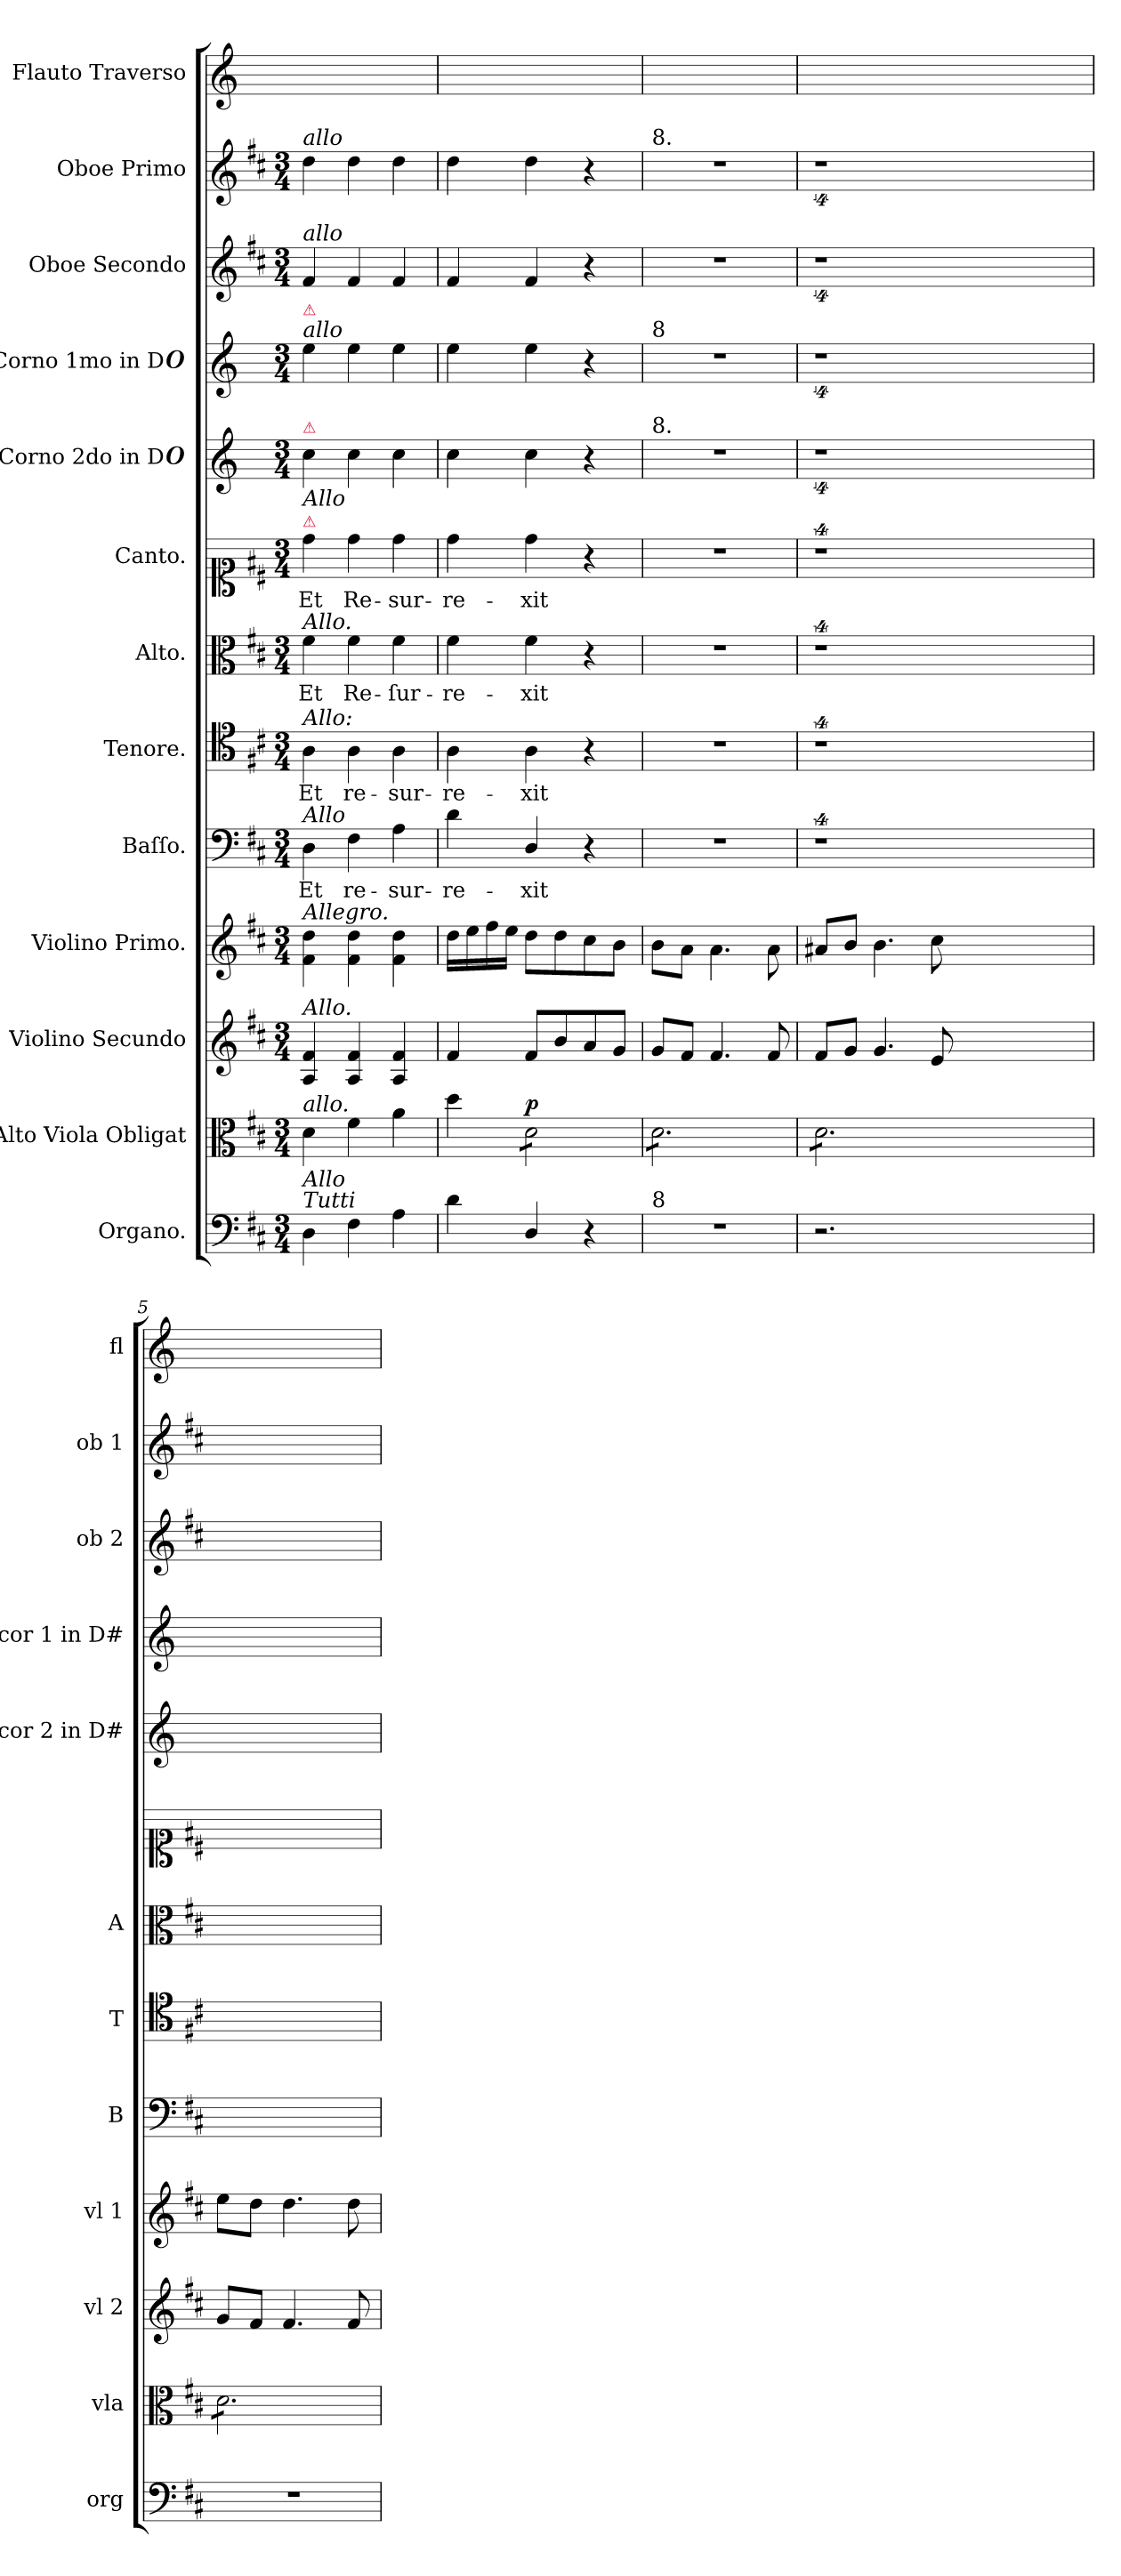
**kern	**kern	**dynam	**kern	**dynam	**kern	**dynam	**kern	**text	**kern	**text	**dynam	**kern	**text	**kern	**text	**dynam	**kern	**dynam	**kern	**dynam	**kern	**kern	**dynam	**kern
*part13	*part12	*part12	*part11	*part11	*part10	*part10	*part9	*part9	*part8	*part8	*part8	*part7	*part7	*part6	*part6	*part6	*part5	*part5	*part4	*part4	*part3	*part2	*part2	*part1
*staff13	*staff12	*staff12	*staff11	*staff11	*staff10	*staff10	*staff9	*staff9	*staff8	*staff8	*staff8	*staff7	*staff7	*staff6	*staff6	*staff6	*staff5	*staff5	*staff4	*staff4	*staff3	*staff2	*staff2	*staff1
*I"Organo.	*I"Alto Viola Obligat	*	*I"Violino Secundo	*	*I"Violino Primo.	*	*I"Baſſo.	*	*I"Tenore.	*	*	*I"Alto.	*	*I"Canto.	*	*	*I"Corno 2do in D#	*	*I"Corno 1mo in D#	*	*I"Oboe Secondo	*I"Oboe Primo	*	*I"Flauto Traverso
*I'org	*I'vla	*	*I'vl 2	*	*I'vl 1	*	*I'B	*	*I'T	*	*	*I'A	*	*	*	*	*I'cor 2 in D#	*	*I'cor 1 in D#	*	*I'ob 2	*I'ob 1	*	*I'fl
*clefF4	*clefC3	*	*clefG2	*	*clefG2	*	*clefF4	*	*clefC4	*	*	*clefC3	*	*clefC1	*	*	*clefG2	*	*clefG2	*	*clefG2	*clefG2	*	*clefG2
*	*	*	*	*	*	*	*	*	*	*	*	*	*	*	*	*	*ITrd6c10	*	*ITrd6c10	*	*	*	*	*
*k[f#c#]	*k[f#c#]	*	*k[f#c#]	*	*k[f#c#]	*	*k[f#c#]	*	*k[f#c#]	*	*	*k[f#c#]	*	*k[f#c#]	*	*	*k[f#c#]	*	*k[f#c#]	*	*k[f#c#]	*k[f#c#]	*	*
*D:	*D:	*	*D:	*	*D:	*	*D:	*	*D:	*	*	*D:	*	*D:	*	*	*	*	*	*	*D:	*D:	*	*
*M3/4	*M3/4	*	*M3/4	*	*M3/4	*	*M3/4	*	*M3/4	*	*	*M3/4	*	*M3/4	*	*	*M3/4	*	*M3/4	*	*M3/4	*M3/4	*	*
=1	=1	=1	=1	=1	=1	=1	=1	=1	=1	=1	=1	=1	=1	=1	=1	=1	=1	=1	=1	=1	=1	=1	=1	=1
!	!	!	!	!	!	!	!	!	!	!	!	!	!	!	!	!	!	!	!	!	!	!LO:TX:a:i:t=allo	!	!
!	!	!	!	!	!	!	!	!	!	!	!	!	!	!	!	!	!	!	!	!	!LO:TX:a:i:t=allo	!	!	!
!	!	!	!	!	!	!	!	!	!	!	!	!	!	!	!	!	!	!	!LO:TX:a:i:t=allo	!	!	!	!	!
!	!	!	!	!	!	!	!	!	!	!	!	!	!	!	!	!	!	!	!LO:TX:a:color=crimson:t=⚠	!	!	!	!	!
!	!	!	!	!	!	!	!	!	!	!	!	!	!	!	!	!	!LO:TX:a:color=crimson:t=⚠	!	!	!	!	!	!	!
!	!	!	!	!	!	!	!	!	!	!	!	!	!	!LO:TX:a:color=crimson:t=⚠	!	!	!	!	!	!	!	!	!	!
!	!	!	!	!	!	!	!	!	!	!	!	!	!	!LO:TX:a:i:t=Allo	!	!	!	!	!	!	!	!	!	!
!	!	!	!	!	!	!	!	!	!	!	!	!LO:TX:a:i:t=Allo.	!	!	!	!	!	!	!	!	!	!	!	!
!	!	!	!	!	!	!	!	!	!LO:TX:a:i:t=Allo&colon;	!	!	!	!	!	!	!	!	!	!	!	!	!	!	!
!	!	!	!	!	!	!	!LO:TX:a:i:t=Allo	!	!	!	!	!	!	!	!	!	!	!	!	!	!	!	!	!
!	!	!	!	!	!LO:TX:a:i:t=Allegro.	!	!	!	!	!	!	!	!	!	!	!	!	!	!	!	!	!	!	!
!	!	!	!LO:TX:a:i:t=Allo.	!	!	!	!	!	!	!	!	!	!	!	!	!	!	!	!	!	!	!	!	!
!	!LO:TX:a:i:t=allo.	!	!	!	!	!	!	!	!	!	!	!	!	!	!	!	!	!	!	!	!	!	!	!
!LO:TX:a:i:t=Tutti	!	!	!	!	!	!	!	!	!	!	!	!	!	!	!	!	!	!	!	!	!	!	!	!
!LO:TX:a:i:t=Allo	!	!	!	!	!	!	!	!	!	!	!	!	!	!	!	!	!	!	!	!	!	!	!	!
!	!	!LO:DY:a	!	!LO:DY:b	!	!LO:DY:b	!	!	!	!	!LO:DY:a	!	!	!	!	!LO:DY:a	!	!LO:DY:b	!	!	!	!	!LO:DY:a	!
4D\	4d\	for	4A/ 4f#/	for	4f#\ 4dd\	for	4D\	Et	4A\	Et	for	4f#\	Et	4dd\	Et	for&colon;	4d\	for&colon;	4f#\	.	4f#/	4dd\	for&colon;	2.ryy
4F#\	4f#\	.	4A/ 4f#/	.	4f#\ 4dd\	.	4F#\	re-	4A\	re-	.	4f#\	Re-	4dd\	Re-	.	4d\	.	4f#\	.	4f#/	4dd\	.	.
!	!	!	!	!	!	!	!	!	!	!	!	!	!	!	!	!	!	!	!	!LO:DY:a	!	!	!	!
4A\	4a\	.	4A/ 4f#/	.	4f#\ 4dd\	.	4A\	-sur-	4A\	-sur-	.	4f#\	-ſur-	4dd\	-sur-	.	4d\	.	4f#\	for&colon;	4f#/	4dd\	.	.
=2	=2	=2	=2	=2	=2	=2	=2	=2	=2	=2	=2	=2	=2	=2	=2	=2	=2	=2	=2	=2	=2	=2	=2	=2
!	!	!	!	!LO:DY:b	!	!LO:DY:b	!	!	!	!	!	!	!	!	!	!	!	!	!	!	!	!	!	!
4d\	4dd\	.	4f#/	p&colon;	16dd\LL	pia	4d\	-re-	4A\	-re-	.	4f#\	-re-	4dd\	-re-	.	4d\	.	4f#\	.	4f#/	4dd\	.	2.ryy
.	.	.	.	.	16ee\	.	.	.	.	.	.	.	.	.	.	.	.	.	.	.	.	.	.	.
.	.	.	.	.	16ff#\	.	.	.	.	.	.	.	.	.	.	.	.	.	.	.	.	.	.	.
.	.	.	.	.	16ee\JJ	.	.	.	.	.	.	.	.	.	.	.	.	.	.	.	.	.	.	.
!	!	!LO:DY:a	!	!	!	!	!	!	!	!	!	!	!	!	!	!	!	!	!	!	!	!	!	!
*	*tremolo	*	*	*	*	*	*	*	*	*	*	*	*	*	*	*	*	*	*	*	*	*	*	*
4D/	8d\L	p	8f#/L	.	8dd\L	.	4D/	-xit	4A\	-xit	.	4f#\	-xit	4dd\	-xit	.	4d\	.	4f#\	.	4f#/	4dd\	.	.
.	8d\	.	8b/	.	8dd\	.	.	.	.	.	.	.	.	.	.	.	.	.	.	.	.	.	.	.
4r	8d\	.	8a/	.	8cc#\	.	4r	.	4r	.	.	4r	.	4r	.	.	4r	.	4r	.	4r	4r	.	.
.	8d\J	.	8g/J	.	8b\J	.	.	.	.	.	.	.	.	.	.	.	.	.	.	.	.	.	.	.
=3	=3	=3	=3	=3	=3	=3	=3	=3	=3	=3	=3	=3	=3	=3	=3	=3	=3	=3	=3	=3	=3	=3	=3	=3
!	!	!	!	!	!	!	!	!	!	!	!	!	!	!	!	!	!	!	!	!	!	!LO:TX:a:t=8.	!	!
!	!	!	!	!	!	!	!	!	!	!	!	!	!	!	!	!	!	!	!LO:TX:a:t=8	!	!	!	!	!
!	!	!	!	!	!	!	!	!	!	!	!	!	!	!	!	!	!LO:TX:a:t=8.	!	!	!	!	!	!	!
!LO:TX:a:t=8	!	!	!	!	!	!	!	!	!	!	!	!	!	!	!	!	!	!	!	!	!	!	!	!
2.r	8d\L	.	8g/L	.	8b\L	.	2.r	.	2.r	.	.	2.r	.	2.r	.	.	2.r	.	2.r	.	2.r	2.r	.	2.ryy
.	8d\	.	8f#/J	.	8a\J	.	.	.	.	.	.	.	.	.	.	.	.	.	.	.	.	.	.	.
.	8d\	.	4.f#/	.	4.a\	.	.	.	.	.	.	.	.	.	.	.	.	.	.	.	.	.	.	.
.	8d\	.	.	.	.	.	.	.	.	.	.	.	.	.	.	.	.	.	.	.	.	.	.	.
.	8d\	.	.	.	.	.	.	.	.	.	.	.	.	.	.	.	.	.	.	.	.	.	.	.
.	8d\J	.	8f#/	.	8a\	.	.	.	.	.	.	.	.	.	.	.	.	.	.	.	.	.	.	.
=4	=4	=4	=4	=4	=4	=4	=4	=4	=4	=4	=4	=4	=4	=4	=4	=4	=4	=4	=4	=4	=4	=4	=4	=4
2.r	8d\L	.	8f#/L	.	8a#X/L	.	4%9r	.	4%9r	.	.	4%9r	.	4%9r	.	.	4%9r	.	4%9r	.	4%9r	4%9r	.	2.ryy
.	8d\	.	8g/J	.	8b/J	.	.	.	.	.	.	.	.	.	.	.	.	.	.	.	.	.	.	.
.	8d\	.	4.g/	.	4.b\	.	.	.	.	.	.	.	.	.	.	.	.	.	.	.	.	.	.	.
.	8d\	.	.	.	.	.	.	.	.	.	.	.	.	.	.	.	.	.	.	.	.	.	.	.
.	8d\	.	.	.	.	.	.	.	.	.	.	.	.	.	.	.	.	.	.	.	.	.	.	.
.	8d\J	.	8e/	.	8cc#\	.	.	.	.	.	.	.	.	.	.	.	.	.	.	.	.	.	.	.
1.ryy	1.ryy	.	1.ryy	.	1.ryy	.	.	.	.	.	.	.	.	.	.	.	.	.	.	.	.	.	.	1.ryy
=5	=5	=5	=5	=5	=5	=5	=5	=5	=5	=5	=5	=5	=5	=5	=5	=5	=5	=5	=5	=5	=5	=5	=5	=5
2.r	8d\L	.	8g/L	.	8ee\L	.	2.ryy	.	2.ryy	.	.	2.ryy	.	2.ryy	.	.	2.ryy	.	2.ryy	.	2.ryy	2.ryy	.	2.ryy
.	8d\	.	8f#/J	.	8dd\J	.	.	.	.	.	.	.	.	.	.	.	.	.	.	.	.	.	.	.
.	8d\	.	4.f#/	.	4.dd\	.	.	.	.	.	.	.	.	.	.	.	.	.	.	.	.	.	.	.
.	8d\	.	.	.	.	.	.	.	.	.	.	.	.	.	.	.	.	.	.	.	.	.	.	.
.	8d\	.	.	.	.	.	.	.	.	.	.	.	.	.	.	.	.	.	.	.	.	.	.	.
.	8d\J	.	8f#/	.	8dd\	.	.	.	.	.	.	.	.	.	.	.	.	.	.	.	.	.	.	.
*	*Xtremolo	*	*	*	*	*	*	*	*	*	*	*	*	*	*	*	*	*	*	*	*	*	*	*
=	=	=	=	=	=	=	=	=	=	=	=	=	=	=	=	=	=	=	=	=	=	=	=	=
*-	*-	*-	*-	*-	*-	*-	*-	*-	*-	*-	*-	*-	*-	*-	*-	*-	*-	*-	*-	*-	*-	*-	*-	*-
